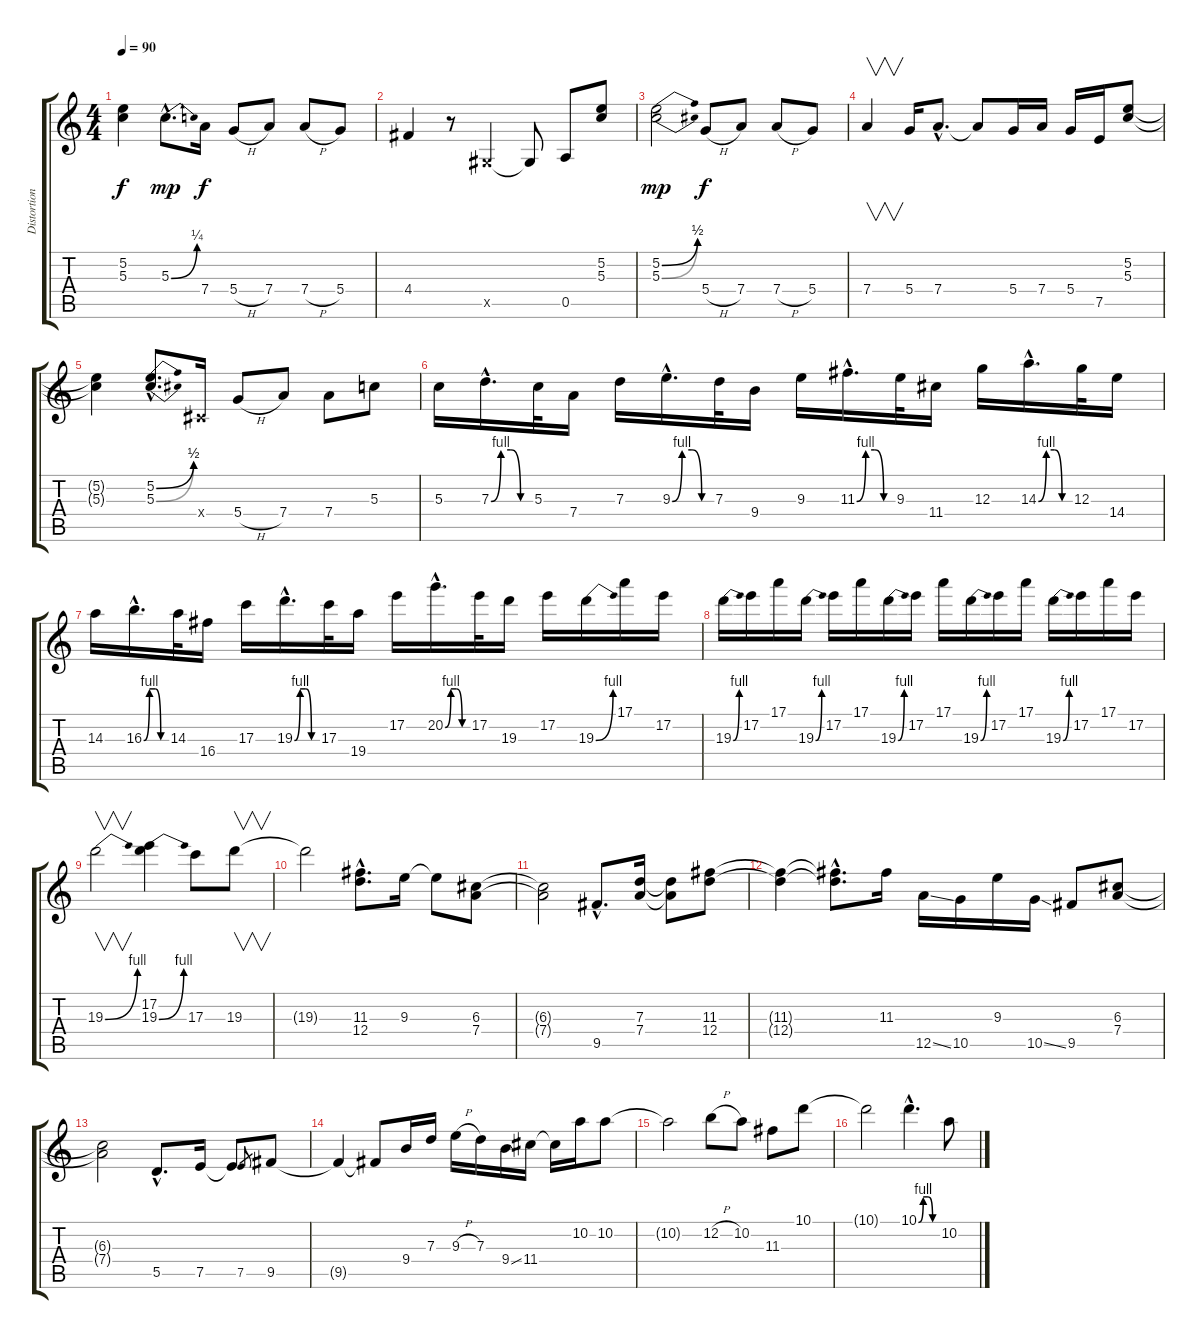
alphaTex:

\track ("Distortion Guitar" "Distortion") {instrument distortionguitar}
\staff {score tabs}
\tuning (E4 B3 G3 D3 A2 E2) {hide}
\ts (4 4)
\tempo 90
\clef g2
\ks c
(5.2{t} 5.3{t}).4{dy f} 5.3{be (bend 0 0 60 1) hac}.8{d dy mp} 7.4.16{dy f} 5.4{h}.8 7.4.8 7.4{h}.8 5.4.8 |
4.4.4 r.8 -1.5{x}.4 -1.5{t}.8 0.5.8 (5.2 5.3).8 |
(5.2{be (bend 0 0 60 2)} 5.3{be (bend 0 0 60 2)}).2{dy mp} 5.4{h}.8{dy f} 7.4.8 7.4{h}.8 5.4.8 |
7.4.4{v} 5.4.16 7.4{hac}.8{d} 7.4{t}.8 5.4.16 7.4.16 5.4.16 7.5.16 (5.2 5.3).8 |
(5.2{t} 5.3{t}).4 (5.2{be (bend 0 0 60 2) hac} 5.3{be (bend 0 0 60 2) hac}).8{d} -1.4{x}.16 5.4{h}.8 7.4.8 7.4.8 5.3.8 |
5.3.16 7.3{be (custom 0 0 15 4 30 4 45 0 60 0) hac}.16{d} 5.3.32 7.4.16 7.3.16 9.3{be (custom 0 0 15 4 30 4 45 0 60 0) hac}.16{d} 7.3.32 9.4.16 9.3.16 11.3{be (custom 0 0 15 4 30 4 45 0 60 0) hac}.16{d} 9.3.32 11.4.16 12.3.16 14.3{be (custom 0 0 15 4 30 4 45 0 60 0) hac}.16{d} 12.3.32 14.4.16 |
14.3.16 16.3{be (custom 0 0 15 4 30 4 45 0 60 0) hac}.16{d} 14.3.32 16.4.16 17.3.16 19.3{be (custom 0 0 15 4 30 4 45 0 60 0) hac}.16{d} 17.3.32 19.4.16 17.2.16 20.2{be (custom 0 0 15 4 30 4 45 0 60 0) hac}.16{d} 17.2.32 19.3.16 17.2.16 19.3{be (bend 0 0 60 4)}.16 17.1.16 17.2.16 |
19.3{be (bend 0 0 60 4)}.16 17.2.16 17.1.16 19.3{be (bend 0 0 60 4)}.16 17.2.16 17.1.16 19.3{be (bend 0 0 60 4)}.16 17.2.16 17.1.16 19.3{be (bend 0 0 60 4)}.16 17.2.16 17.1.16 19.3{be (bend 0 0 60 4)}.16 17.2.16 17.1.16 17.2.16 |
19.3{be (bend 0 0 60 4)}.2{v} (17.2 19.3{be (bend 0 0 60 4)}).4 17.3.8 19.3.8{v} |
19.3{t}.2 (11.3{hac} 12.4{hac}).8{d} 9.3.16 9.3{t}.8 (6.3 7.4).8 |
(6.3{t} 7.4{t}).2 9.5{hac}.8{d} (7.3 7.4).16 (7.3{t} 7.4{t}).8 (11.3 12.4).8 |
(11.3{t} 12.4{t}).4 (11.3{hac t} 12.4{hac t}).8{d} 11.3.16 12.5{ss}.16 10.5.16 9.3.16 10.5{ss}.16 9.5.8 (6.3 7.4).8 |
(6.3{t} 7.4{t}).2 5.5{hac}.8{d} 7.5.16 7.5{t}.8 7.5.8{gr} 9.5.8 |
9.5{t}.4 9.5{t}.8 9.4.16 7.3.16 9.3{h}.16 7.3.16 9.4{ss}.16 11.4.16 11.4{t}.16 10.2.16 10.2.8 |
10.2{t}.2 12.2{h}.8 10.2.8 11.3.8 10.1.8 |
10.1{t}.2 10.1{be (custom 0 0 15 4 30 4 45 0 60 0) hac}.4{d} 10.2.8
